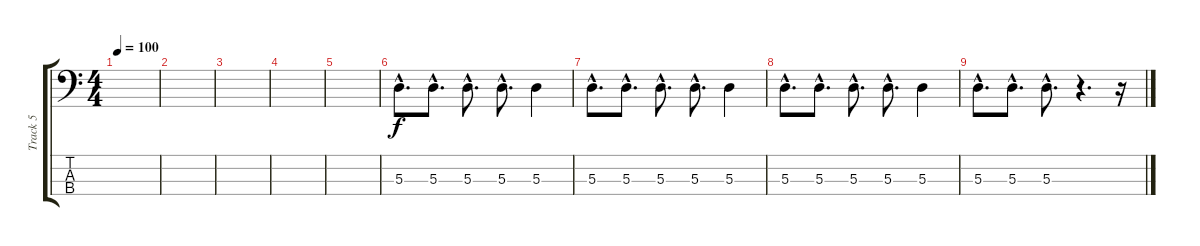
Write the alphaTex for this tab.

\track ("Track 5" "Track 5") {instrument electricbasspick}
\staff {score tabs}
\tuning (G2 D2 A1 E1) {hide}
\ts (4 4)
\tempo 100
\clef f4
\ks c
|
|
|
|
|
5.3{hac}.8{d} 5.3{hac}.8{d} 5.3{hac}.8{d} 5.3{hac}.8{d} 5.3.4 |
5.3{hac}.8{d} 5.3{hac}.8{d} 5.3{hac}.8{d} 5.3{hac}.8{d} 5.3.4 |
5.3{hac}.8{d} 5.3{hac}.8{d} 5.3{hac}.8{d} 5.3{hac}.8{d} 5.3.4 |
5.3{hac}.8{d} 5.3{hac}.8{d} 5.3{hac}.8{d} r.4{d} r.16
